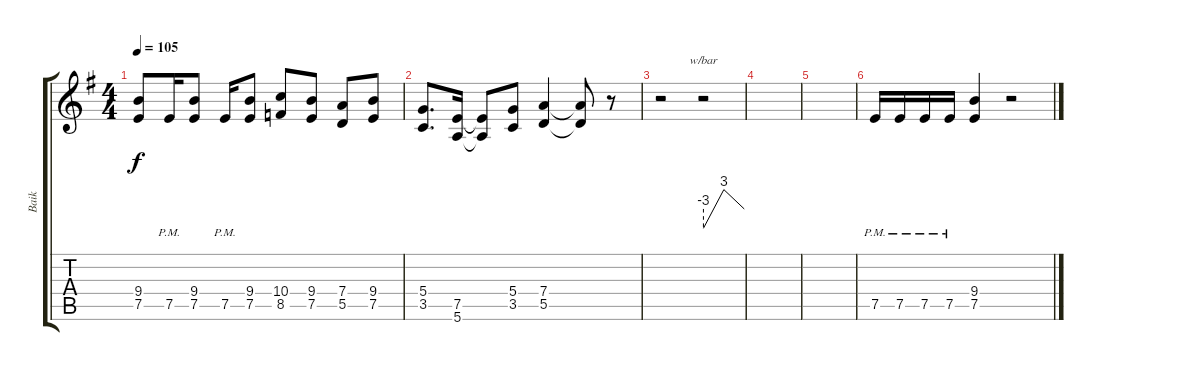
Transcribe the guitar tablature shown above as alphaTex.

\track ("Baik" "Baik") {instrument distortionguitar}
\staff {score tabs}
\tuning (E4 B3 G3 D3 A2 E2) {hide}
\ts (4 4)
\tempo 105
\clef g2
\ks eminor
(9.4 7.5).8{dy f} 7.5{pm}.16 (9.4 7.5).8 7.5{pm}.16 (9.4 7.5).8 (10.4 8.5).8 (9.4 7.5).8 (7.4 5.5).8 (9.4 7.5).8 |
(5.4 3.5).8{d} (7.5 5.6).16 (7.5{t} 5.6{t}).8 (5.4 3.5).8 (7.4 5.5).4 (7.4{t} 5.5{t}).8 r.8 |
r.2 r.2{tbe (dip default 0 -12 15 12 60 0)} |
|
|
7.5{pm}.16 7.5{pm}.16 7.5{pm}.16 7.5{pm}.16 (9.4 7.5).4 r.2
